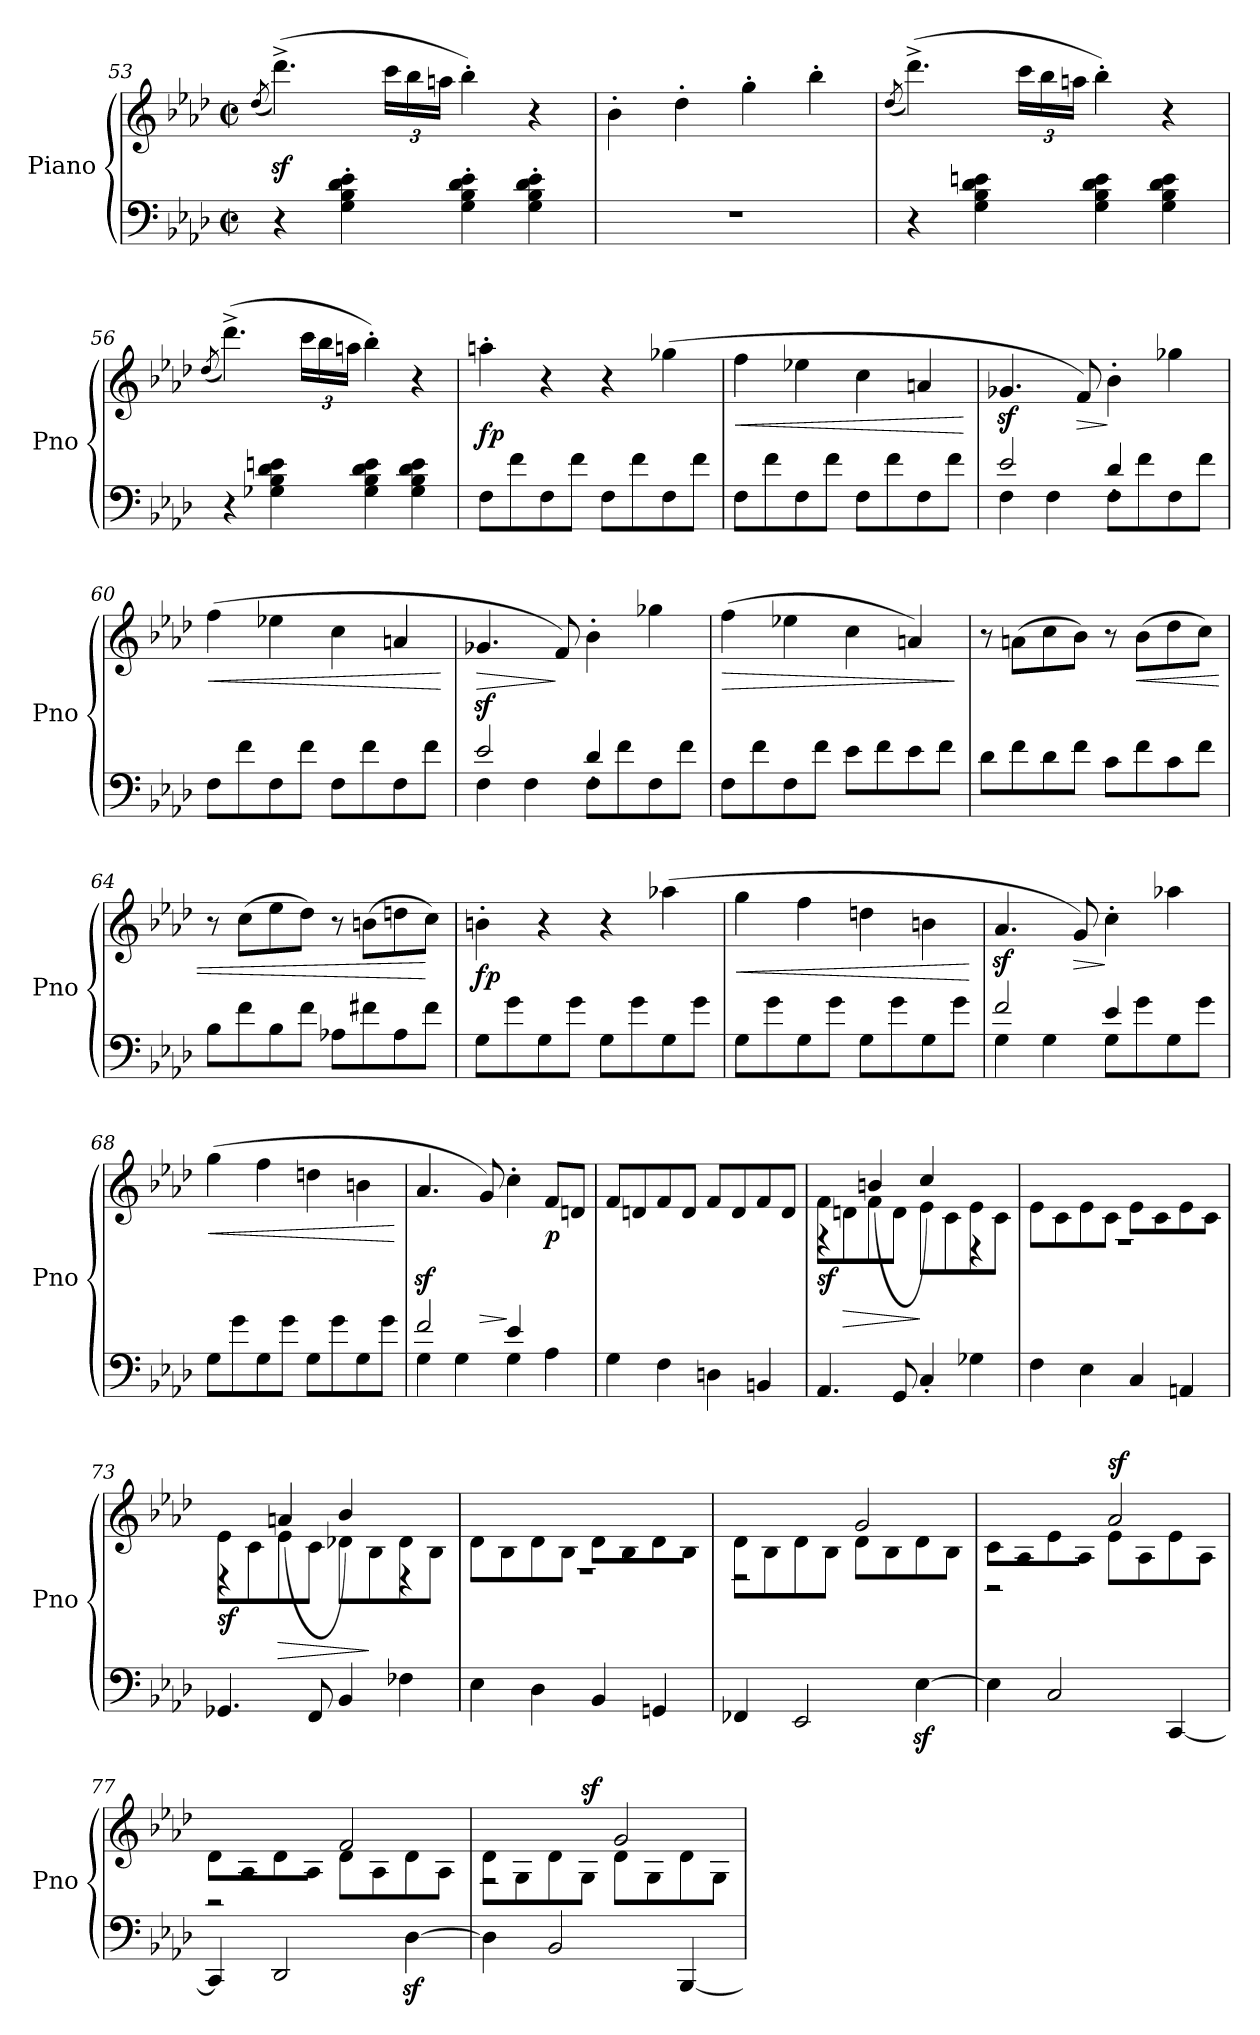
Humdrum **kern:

**kern	**kern	**dynam
*part1	*part1	*part1
*staff2	*staff1	*staff1/2
*I"Piano	*	*
*I'Pno	*	*
*clefF4	*clefG2	*
*k[b-e-a-d-]	*k[b-e-a-d-]	*
*M2/2	*M2/2	*
*met(c|)	*met(c|)	*
=53	=53	=53
.	(>8qdd-/	.
4r	(4.ddd-z<^\)	.
4G\' 4B-\' 4d-\' 4e-\'	.	.
*	*Xbrackettup	*
.	24ccc\LL	.
.	24bb-\	.
.	24aan\JJ	.
4G\' 4B-\' 4d-\' 4e-\'	4bb-'\)	.
4G\' 4B-\' 4d-\' 4e-\'	4r	.
=54	=54	=54
1r	4b-'\	.
.	4dd-'\	.
.	4gg'\	.
.	4bb-'\	.
!!LO:LB:g=z
=55	=55	=55
.	(>8qdd-/	.
4r	(4.ddd-^\)	.
4G\ 4B-\ 4d-\ 4en\	.	.
.	24ccc\LL	.
.	24bb-\	.
.	24aan\JJ	.
4G\ 4B-\ 4d-\ 4e\	4bb-'\)	.
4G\ 4B-\ 4d-\ 4e\	4r	.
=56	=56	=56
.	(>8qdd-/	.
4r	(4.ddd-^\)	.
4G-X\ 4B-\ 4d-\ 4en\	.	.
.	24ccc\LL	.
.	24bb-\	.
.	24aan\JJ	.
4G-\ 4B-\ 4d-\ 4e\	4bb-'\)	.
4G-\ 4B-\ 4d-\ 4e\	4r	.
=57	=57	=57
!	!	!LO:DY:a=2
8F\L	4aan'\	fp
8f\	.	.
8F\	4r	.
8f\J	.	.
8F\L	4r	.
8f\	.	.
8F\	(4gg-X\	.
8f\J	.	.
=58	=58	=58
!	!	!LO:HP:b
8F\L	4ff\	<
8f\	.	.
8F\	4ee-X\	.
8f\J	.	.
8F\L	4cc\	.
8f\	.	.
8F\	4an/	.
8f\J	.	.
.	.	[
=59	=59	=59
*^	*	*
4F\	2e-/	4.g-Xz</	.
4F\	.	.	.
!	!	!	!LO:HP:b
.	.	8f/)	>
8F\L	4d-'/	4b-'\	]
8f\	.	.	.
8F\	4ryy	4gg-X\	.
8f\J	.	.	.
*v	*v	*	*
!!LO:LB:g=z
=60	=60	=60
!	!	!LO:HP:b
8F\L	(4ff\	<
8f\	.	.
8F\	4ee-X\	.
8f\J	.	.
8F\L	4cc\	.
8f\	.	.
8F\	4an/	.
8f\J	.	.
.	.	[
=61	=61	=61
*^	*	*
!	!	!	!LO:HP:b
4F\	2e-/	4.g-Xz</	>
4F\	.	.	.
.	.	8f/)	]
8F\L	4d-'/	4b-'\	.
8f\	.	.	.
8F\	4ryy	4gg-X\	.
8f\J	.	.	.
*v	*v	*	*
=62	=62	=62
!	!	!LO:HP:b
8F\L	(4ff\	>
8f\	.	.
8F\	4ee-X\	.
8f\J	.	.
8e-\L	4cc\	.
8f\	.	.
8e-\	4an/)	.
8f\J	.	.
.	.	]
=63	=63	=63
8d-\L	8r	.
8f\	(8an\L	.
8d-\	8cc\	.
8f\J	8b-\J)	.
8c\L	8r	.
!	!	!LO:HP:b
8f\	(8b-\L	<
8c\	8dd-\	.
8f\J	8cc\J)	.
=64	=64	=64
8B-\L	8r	.
8f\	(8cc\L	.
8B-\	8ee-\	.
8f\J	8dd-\J)	.
8A-X\L	8r	.
8f#X\	(8bn\L	.
8A-\	8ddn\	.
8f#\J	8cc\J)	[
!!LO:PB:g=z
=65	=65	=65
!	!	!LO:DY:b
8G\L	4bn'\	fp
8g\	.	.
8G\	4r	.
8g\J	.	.
8G\L	4r	.
8g\	.	.
8G\	(4aa-X\	.
8g\J	.	.
=66	=66	=66
!	!	!LO:HP:b
8G\L	4gg\	<
8g\	.	.
8G\	4ff\	.
8g\J	.	.
8G\L	4ddn\	.
8g\	.	.
8G\	4bn\	.
8g\J	.	.
.	.	[
=67	=67	=67
*^	*	*
4G\	2f/	4.a-z</	.
4G\	.	.	.
!	!	!	!LO:HP:b
.	.	8g/)	>
8G\L	4e-'/	4cc'\	]
8g\	.	.	.
8G\	4ryy	4aa-X\	.
8g\J	.	.	.
*v	*v	*	*
=68	=68	=68
!	!	!LO:HP:b
8G\L	(4gg\	<
8g\	.	.
8G\	4ff\	.
8g\J	.	.
8G\L	4ddn\	.
8g\	.	.
8G\	4bn\	.
8g\J	.	.
.	.	[
=69	=69	=69
*^	*	*
4G\	2f/	4.a-z</	.
4G\	.	.	.
!	!	!	!LO:HP:b
.	.	8g/)	>
4G\	4e-'/	4cc'\	]
!	!	!	!LO:DY:b
4A-\	4ryy	8f/L	p
.	.	8dn/J	.
*v	*v	*	*
!!LO:LB:g=z
=70	=70	=70
4G\	8f/L	.
.	8dn/	.
4F\	8f/	.
.	8d/J	.
4Dn\	8f/L	.
.	8d/	.
4BBn/	8f/	.
.	8d/J	.
=71	=71	=71
*	*^	*
!	!	!	!LO:DY:b
4.AA-/	8f\L	4r	sf
!	!	!	!LO:HP:b
.	8dn\	.	>
.	8f\	(4bn/	.
8GG/	8d\J	.	.
4C'/	8e-\L	4cc/)	]
.	8c\	.	.
4G-X\	8e-\	4r	.
.	8c\J	.	.
=72	=72	=72	=72
4F\	8e-\L	1r	.
.	8c\	.	.
4E-\	8e-\	.	.
.	8c\J	.	.
4C/	8e-\L	.	.
.	8c\	.	.
4AAn/	8e-\	.	.
.	8c\J	.	.
=73	=73	=73	=73
!	!	!	!LO:DY:b
4.GG-X/	8e-\L	4r	sf
.	8c\	.	.
!	!	!	!LO:HP:b
.	8e-\	(4an/	>
8FF/	8c\J	.	.
4BB-/	8d-X\L	4b-/)	.
.	8B-\	.	]
4F-X\	8d-\	4r	.
.	8B-\J	.	.
=74	=74	=74	=74
4E-\	8d-\L	1r	.
.	8B-\	.	.
4D-\	8d-\	.	.
.	8B-\J	.	.
4BB-/	8d-\L	.	.
.	8B-\	.	.
4GGn/	8d-\	.	.
.	8B-\J	.	.
!!LO:LB:g=z	!!
=75	=75	=75	=75
4FF-X/	8d-\L	2r	.
.	8B-\	.	.
2EE-/	8d-\	.	.
.	8B-\J	.	.
.	8d-\L	2g/	.
.	8B-\	.	.
[4E-z<\	8d-\	.	.
.	8B-\J	.	.
=76	=76	=76	=76
4E-\]	8c\L	2r	.
.	8A-\	.	.
2C/	8e-\	.	.
.	8A-\J	.	.
!	!	!	!LO:DY:a
.	8e-\L	2a-/	sf
.	8A-\	.	.
[4CC/	8e-\	.	.
.	8A-\J	.	.
=77	=77	=77	=77
4CC/]	8d-\L	2r	.
.	8A-\	.	.
2DD-/	8d-\	.	.
.	8A-\J	.	.
.	8d-\L	2f/	.
.	8A-\	.	.
[4D-z<\	8d-\	.	.
.	8A-\J	.	.
=78	=78	=78	=78
4D-\]	8d-\L	2r	.
.	8G\	.	.
2BB-/	8d-\	.	.
!	!	!	!LO:DY:a
.	8G\J	.	sf
.	8d-\L	2g/	.
.	8G\	.	.
[4BBB-/	8d-\	.	.
.	8G\J	.	.
*	*v	*v	*
=	=	=
*-	*-	*-
